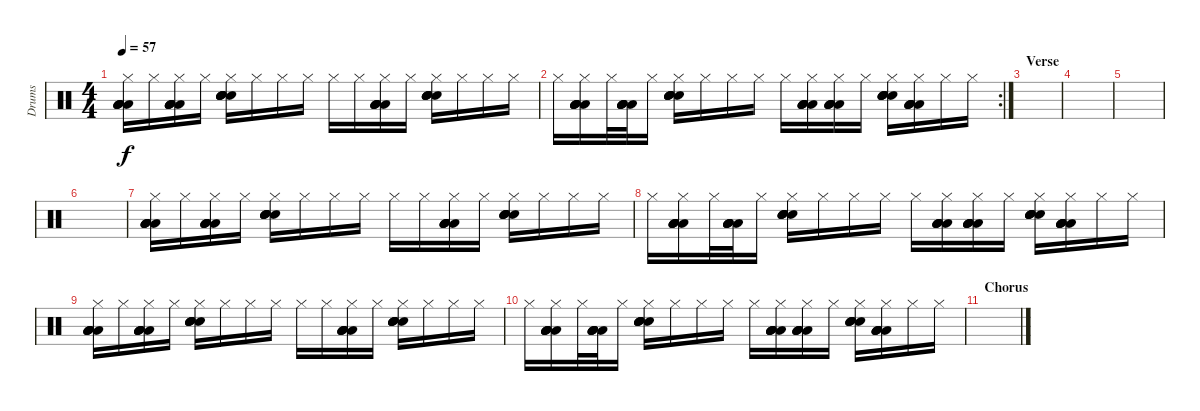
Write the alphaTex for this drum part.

\track ("Drums" "Drums") {instrument percussion}
\staff {score}
\articulation defaults
\ts (4 4)
\tempo 57
\clef neutral
\ks c
("Hi-Hat (closed)" "Low Tom (hit)" "Low Tom (hit)" "Low Tom (hit)" "Low Tom (hit)" "Low Tom (hit)").16{dy f} "Hi-Hat (closed)".16 ("Hi-Hat (closed)" "Low Tom (hit)" "Low Tom (hit)" "Low Tom (hit)" "Low Tom (hit)" "Low Tom (hit)").16 "Hi-Hat (closed)".16 ("Hi-Hat (closed)" "Snare (hit) 2" "Snare (hit) 2" "Snare (hit) 2" "Hand Clap (hit)" "Hand Clap (hit)").16 "Hi-Hat (closed)".16 "Hi-Hat (closed)".16 "Hi-Hat (closed)".16 "Hi-Hat (closed)".16 "Hi-Hat (closed)".16 ("Hi-Hat (closed)" "Low Tom (hit)" "Low Tom (hit)" "Low Tom (hit)" "Low Tom (hit)" "Low Tom (hit)").16 "Hi-Hat (closed)".16 ("Hi-Hat (closed)" "Snare (hit) 2" "Snare (hit) 2" "Snare (hit) 2" "Hand Clap (hit)" "Hand Clap (hit)").16 "Hi-Hat (closed)".16 "Hi-Hat (closed)".16 "Hi-Hat (closed)".16 |
\rc 2 "Hi-Hat (closed)".16
("Hi-Hat (closed)" "Low Tom (hit)" "Low Tom (hit)" "Low Tom (hit)" "Low Tom (hit)" "Low Tom (hit)").16 "Hi-Hat (closed)".32 ("Low Tom (hit)" "Low Tom (hit)" "Low Tom (hit)" "Low Tom (hit)" "Low Tom (hit)").32 "Hi-Hat (closed)".16 ("Hi-Hat (closed)" "Snare (hit) 2" "Snare (hit) 2" "Snare (hit) 2" "Hand Clap (hit)" "Hand Clap (hit)").16 "Hi-Hat (closed)".16 "Hi-Hat (closed)".16 "Hi-Hat (closed)".16 "Hi-Hat (closed)".16 ("Hi-Hat (closed)" "Low Tom (hit)" "Low Tom (hit)" "Low Tom (hit)" "Low Tom (hit)" "Low Tom (hit)").16 ("Hi-Hat (closed)" "Low Tom (hit)" "Low Tom (hit)" "Low Tom (hit)" "Low Tom (hit)" "Low Tom (hit)").16 "Hi-Hat (closed)".16 ("Hi-Hat (closed)" "Snare (hit) 2" "Snare (hit) 2" "Snare (hit) 2" "Hand Clap (hit)" "Hand Clap (hit)").16 ("Hi-Hat (closed)" "Low Tom (hit)" "Low Tom (hit)" "Low Tom (hit)" "Low Tom (hit)" "Low Tom (hit)").16 "Hi-Hat (closed)".16 "Hi-Hat (closed)".16 |
\section ("" "Verse")
|
|
|
|
("Hi-Hat (closed)" "Low Tom (hit)" "Low Tom (hit)" "Low Tom (hit)" "Low Tom (hit)" "Low Tom (hit)").16 "Hi-Hat (closed)".16 ("Hi-Hat (closed)" "Low Tom (hit)" "Low Tom (hit)" "Low Tom (hit)" "Low Tom (hit)" "Low Tom (hit)").16 "Hi-Hat (closed)".16 ("Hi-Hat (closed)" "Snare (hit) 2" "Snare (hit) 2" "Snare (hit) 2" "Hand Clap (hit)" "Hand Clap (hit)").16 "Hi-Hat (closed)".16 "Hi-Hat (closed)".16 "Hi-Hat (closed)".16 "Hi-Hat (closed)".16 "Hi-Hat (closed)".16 ("Hi-Hat (closed)" "Low Tom (hit)" "Low Tom (hit)" "Low Tom (hit)" "Low Tom (hit)" "Low Tom (hit)").16 "Hi-Hat (closed)".16 ("Hi-Hat (closed)" "Snare (hit) 2" "Snare (hit) 2" "Snare (hit) 2" "Hand Clap (hit)" "Hand Clap (hit)").16 "Hi-Hat (closed)".16 "Hi-Hat (closed)".16 "Hi-Hat (closed)".16 |
"Hi-Hat (closed)".16 ("Hi-Hat (closed)" "Low Tom (hit)" "Low Tom (hit)" "Low Tom (hit)" "Low Tom (hit)" "Low Tom (hit)").16 "Hi-Hat (closed)".32 ("Low Tom (hit)" "Low Tom (hit)" "Low Tom (hit)" "Low Tom (hit)" "Low Tom (hit)").32 "Hi-Hat (closed)".16 ("Hi-Hat (closed)" "Snare (hit) 2" "Snare (hit) 2" "Snare (hit) 2" "Hand Clap (hit)" "Hand Clap (hit)").16 "Hi-Hat (closed)".16 "Hi-Hat (closed)".16 "Hi-Hat (closed)".16 "Hi-Hat (closed)".16 ("Hi-Hat (closed)" "Low Tom (hit)" "Low Tom (hit)" "Low Tom (hit)" "Low Tom (hit)" "Low Tom (hit)").16 ("Hi-Hat (closed)" "Low Tom (hit)" "Low Tom (hit)" "Low Tom (hit)" "Low Tom (hit)" "Low Tom (hit)").16 "Hi-Hat (closed)".16 ("Hi-Hat (closed)" "Snare (hit) 2" "Snare (hit) 2" "Snare (hit) 2" "Hand Clap (hit)" "Hand Clap (hit)").16 ("Hi-Hat (closed)" "Low Tom (hit)" "Low Tom (hit)" "Low Tom (hit)" "Low Tom (hit)" "Low Tom (hit)").16 "Hi-Hat (closed)".16 "Hi-Hat (closed)".16 |
("Hi-Hat (closed)" "Low Tom (hit)" "Low Tom (hit)" "Low Tom (hit)" "Low Tom (hit)" "Low Tom (hit)").16 "Hi-Hat (closed)".16 ("Hi-Hat (closed)" "Low Tom (hit)" "Low Tom (hit)" "Low Tom (hit)" "Low Tom (hit)" "Low Tom (hit)").16 "Hi-Hat (closed)".16 ("Hi-Hat (closed)" "Snare (hit) 2" "Snare (hit) 2" "Snare (hit) 2" "Hand Clap (hit)" "Hand Clap (hit)").16 "Hi-Hat (closed)".16 "Hi-Hat (closed)".16 "Hi-Hat (closed)".16 "Hi-Hat (closed)".16 "Hi-Hat (closed)".16 ("Hi-Hat (closed)" "Low Tom (hit)" "Low Tom (hit)" "Low Tom (hit)" "Low Tom (hit)" "Low Tom (hit)").16 "Hi-Hat (closed)".16 ("Hi-Hat (closed)" "Snare (hit) 2" "Snare (hit) 2" "Snare (hit) 2" "Hand Clap (hit)" "Hand Clap (hit)").16 "Hi-Hat (closed)".16 "Hi-Hat (closed)".16 "Hi-Hat (closed)".16 |
"Hi-Hat (closed)".16 ("Hi-Hat (closed)" "Low Tom (hit)" "Low Tom (hit)" "Low Tom (hit)" "Low Tom (hit)" "Low Tom (hit)").16 "Hi-Hat (closed)".32 ("Low Tom (hit)" "Low Tom (hit)" "Low Tom (hit)" "Low Tom (hit)" "Low Tom (hit)").32 "Hi-Hat (closed)".16 ("Hi-Hat (closed)" "Snare (hit) 2" "Snare (hit) 2" "Snare (hit) 2" "Hand Clap (hit)" "Hand Clap (hit)").16 "Hi-Hat (closed)".16 "Hi-Hat (closed)".16 "Hi-Hat (closed)".16 "Hi-Hat (closed)".16 ("Hi-Hat (closed)" "Low Tom (hit)" "Low Tom (hit)" "Low Tom (hit)" "Low Tom (hit)" "Low Tom (hit)").16 ("Hi-Hat (closed)" "Low Tom (hit)" "Low Tom (hit)" "Low Tom (hit)" "Low Tom (hit)" "Low Tom (hit)").16 "Hi-Hat (closed)".16 ("Hi-Hat (closed)" "Snare (hit) 2" "Snare (hit) 2" "Snare (hit) 2" "Hand Clap (hit)" "Hand Clap (hit)").16 ("Hi-Hat (closed)" "Low Tom (hit)" "Low Tom (hit)" "Low Tom (hit)" "Low Tom (hit)" "Low Tom (hit)").16 "Hi-Hat (closed)".16 "Hi-Hat (closed)".16 |
\section ("" "Chorus")
